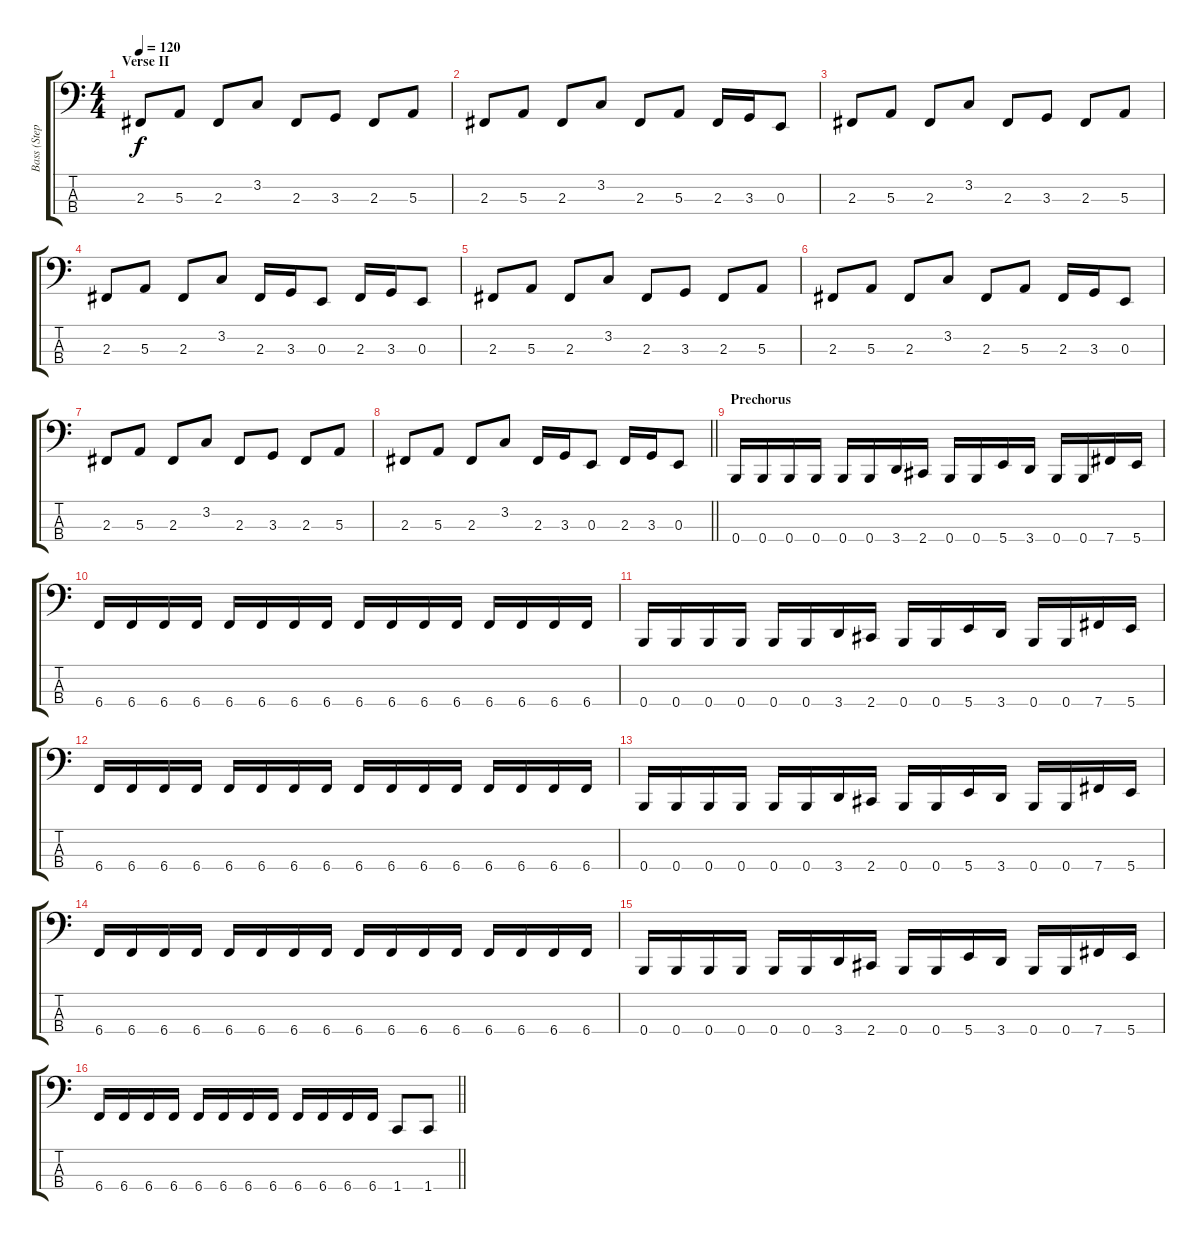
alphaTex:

\track ("Bass (Stephane Barbe)" "Bass (Step") {instrument electricbasspick}
\staff {score tabs}
\tuning (D2 A1 E1 B0) {hide}
\ts (4 4)
\section ("" "Verse II")
\tempo 120
\clef f4
\ks c
2.3.8{dy f} 5.3.8 2.3.8 3.2.8 2.3.8 3.3.8 2.3.8 5.3.8 |
2.3.8 5.3.8 2.3.8 3.2.8 2.3.8 5.3.8 2.3.16 3.3.16 0.3.8 |
2.3.8 5.3.8 2.3.8 3.2.8 2.3.8 3.3.8 2.3.8 5.3.8 |
2.3.8 5.3.8 2.3.8 3.2.8 2.3.16 3.3.16 0.3.8 2.3.16 3.3.16 0.3.8 |
2.3.8 5.3.8 2.3.8 3.2.8 2.3.8 3.3.8 2.3.8 5.3.8 |
2.3.8 5.3.8 2.3.8 3.2.8 2.3.8 5.3.8 2.3.16 3.3.16 0.3.8 |
2.3.8 5.3.8 2.3.8 3.2.8 2.3.8 3.3.8 2.3.8 5.3.8 |
\barLineRight lightlight
2.3.8 5.3.8 2.3.8 3.2.8 2.3.16 3.3.16 0.3.8 2.3.16 3.3.16 0.3.8 |
\section ("" "Prechorus")
0.4.16 0.4.16 0.4.16 0.4.16 0.4.16 0.4.16 3.4.16 2.4.16 0.4.16 0.4.16 5.4.16 3.4.16 0.4.16 0.4.16 7.4.16 5.4.16 |
6.4.16 6.4.16 6.4.16 6.4.16 6.4.16 6.4.16 6.4.16 6.4.16 6.4.16 6.4.16 6.4.16 6.4.16 6.4.16 6.4.16 6.4.16 6.4.16 |
0.4.16 0.4.16 0.4.16 0.4.16 0.4.16 0.4.16 3.4.16 2.4.16 0.4.16 0.4.16 5.4.16 3.4.16 0.4.16 0.4.16 7.4.16 5.4.16 |
6.4.16 6.4.16 6.4.16 6.4.16 6.4.16 6.4.16 6.4.16 6.4.16 6.4.16 6.4.16 6.4.16 6.4.16 6.4.16 6.4.16 6.4.16 6.4.16 |
0.4.16 0.4.16 0.4.16 0.4.16 0.4.16 0.4.16 3.4.16 2.4.16 0.4.16 0.4.16 5.4.16 3.4.16 0.4.16 0.4.16 7.4.16 5.4.16 |
6.4.16 6.4.16 6.4.16 6.4.16 6.4.16 6.4.16 6.4.16 6.4.16 6.4.16 6.4.16 6.4.16 6.4.16 6.4.16 6.4.16 6.4.16 6.4.16 |
0.4.16 0.4.16 0.4.16 0.4.16 0.4.16 0.4.16 3.4.16 2.4.16 0.4.16 0.4.16 5.4.16 3.4.16 0.4.16 0.4.16 7.4.16 5.4.16 |
\barLineRight lightlight
6.4.16 6.4.16 6.4.16 6.4.16 6.4.16 6.4.16 6.4.16 6.4.16 6.4.16 6.4.16 6.4.16 6.4.16 1.4.8 1.4.8
